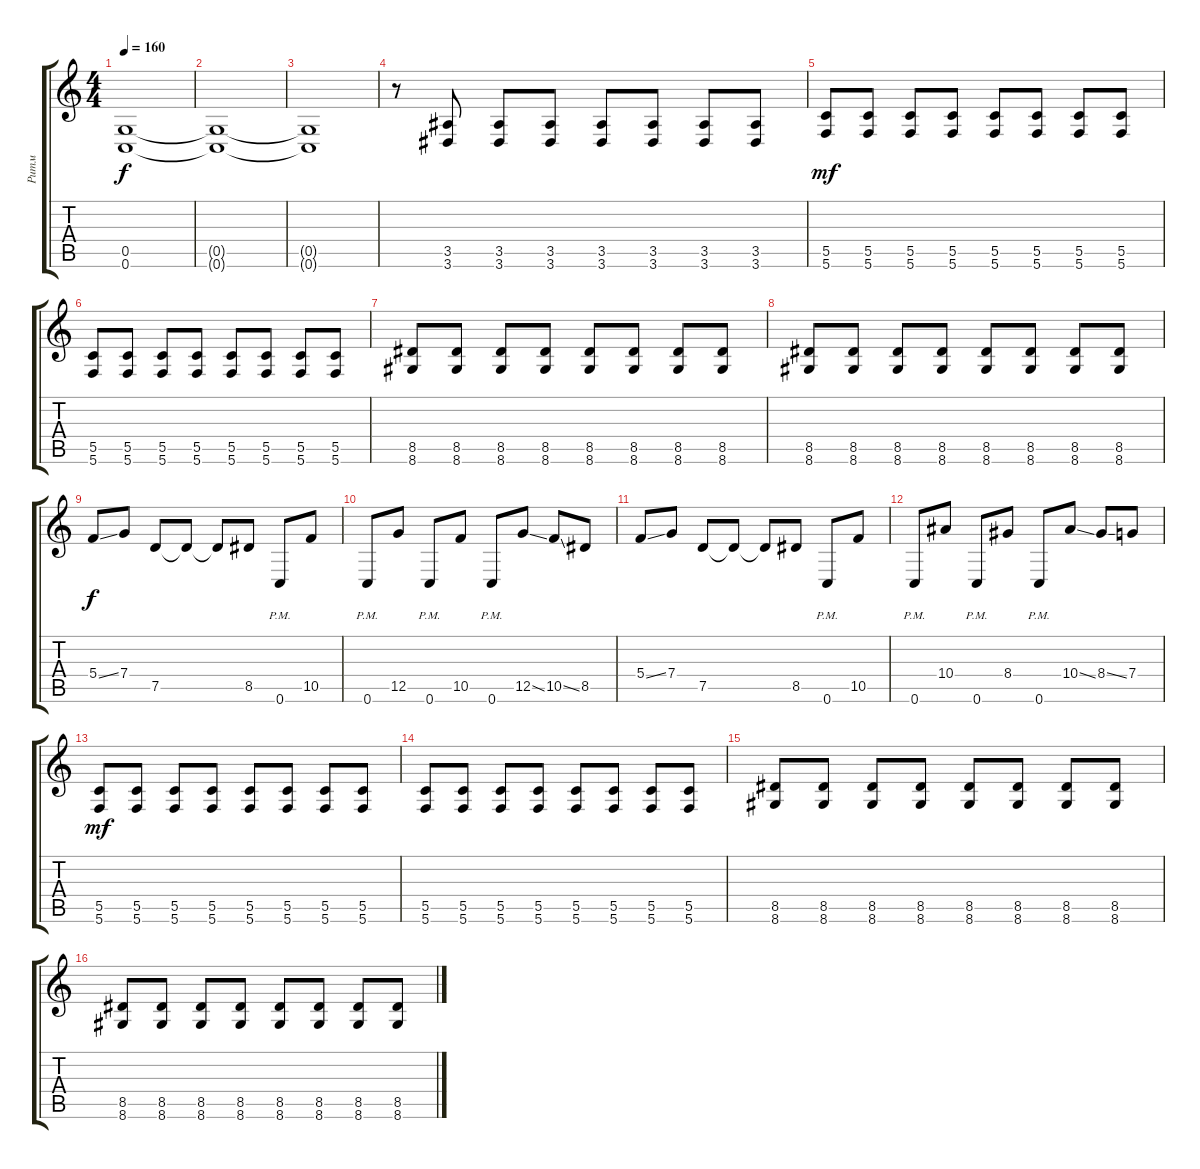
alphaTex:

\track ("Ритм" "Ритм") {instrument distortionguitar}
\staff {score tabs}
\tuning (D4 A3 F3 C3 G2 C2) {hide}
\ts (4 4)
\tempo 160
\clef g2
\ks c
(0.5{t} 0.6{t}).1{dy f} |
(0.5{t} 0.6{t}).1 |
(0.5{t} 0.6{t}).1 |
r.8 (3.5 3.6).8 (3.5 3.6).8 (3.5 3.6).8 (3.5 3.6).8 (3.5 3.6).8 (3.5 3.6).8 (3.5 3.6).8 |
(5.5 5.6).8{dy mf} (5.5 5.6).8 (5.5 5.6).8 (5.5 5.6).8 (5.5 5.6).8 (5.5 5.6).8 (5.5 5.6).8 (5.5 5.6).8 |
(5.5 5.6).8 (5.5 5.6).8 (5.5 5.6).8 (5.5 5.6).8 (5.5 5.6).8 (5.5 5.6).8 (5.5 5.6).8 (5.5 5.6).8 |
(8.5 8.6).8 (8.5 8.6).8 (8.5 8.6).8 (8.5 8.6).8 (8.5 8.6).8 (8.5 8.6).8 (8.5 8.6).8 (8.5 8.6).8 |
(8.5 8.6).8 (8.5 8.6).8 (8.5 8.6).8 (8.5 8.6).8 (8.5 8.6).8 (8.5 8.6).8 (8.5 8.6).8 (8.5 8.6).8 |
5.4{ss}.8{dy f} 7.4.8 7.5.8 7.5{t}.8 7.5{t}.8 8.5.8 0.6{pm}.8 10.5.8 |
0.6{pm}.8 12.5.8 0.6{pm}.8 10.5.8 0.6{pm}.8 12.5{ss}.8 10.5{ss}.8 8.5.8 |
5.4{ss}.8 7.4.8 7.5.8 7.5{t}.8 7.5{t}.8 8.5.8 0.6{pm}.8 10.5.8 |
0.6{pm}.8 10.4.8 0.6{pm}.8 8.4.8 0.6{pm}.8 10.4{ss}.8 8.4{ss}.8 7.4.8 |
(5.5 5.6).8{dy mf} (5.5 5.6).8 (5.5 5.6).8 (5.5 5.6).8 (5.5 5.6).8 (5.5 5.6).8 (5.5 5.6).8 (5.5 5.6).8 |
(5.5 5.6).8 (5.5 5.6).8 (5.5 5.6).8 (5.5 5.6).8 (5.5 5.6).8 (5.5 5.6).8 (5.5 5.6).8 (5.5 5.6).8 |
(8.5 8.6).8 (8.5 8.6).8 (8.5 8.6).8 (8.5 8.6).8 (8.5 8.6).8 (8.5 8.6).8 (8.5 8.6).8 (8.5 8.6).8 |
(8.5 8.6).8 (8.5 8.6).8 (8.5 8.6).8 (8.5 8.6).8 (8.5 8.6).8 (8.5 8.6).8 (8.5 8.6).8 (8.5 8.6).8
